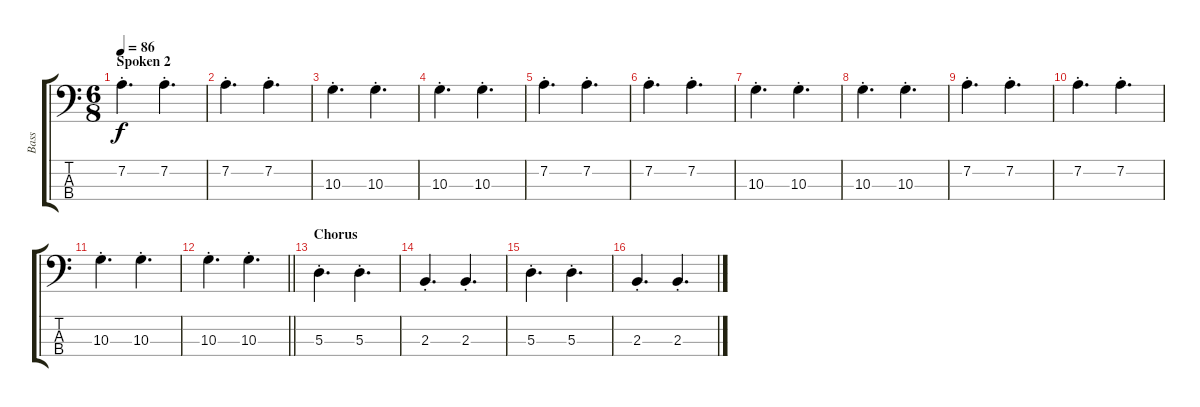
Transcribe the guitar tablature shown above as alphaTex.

\track ("Bass" "Bass") {instrument electricbassfinger}
\staff {score tabs}
\tuning (G2 D2 A1 E1) {hide}
\ts (6 8)
\section ("" "Spoken 2")
\tempo 86
\clef f4
\ks c
7.2{st}.4{d dy f} 7.2{st}.4{d} |
7.2{st}.4{d} 7.2{st}.4{d} |
10.3{st}.4{d} 10.3{st}.4{d} |
10.3{st}.4{d} 10.3{st}.4{d} |
7.2{st}.4{d} 7.2{st}.4{d} |
7.2{st}.4{d} 7.2{st}.4{d} |
10.3{st}.4{d} 10.3{st}.4{d} |
10.3{st}.4{d} 10.3{st}.4{d} |
7.2{st}.4{d} 7.2{st}.4{d} |
7.2{st}.4{d} 7.2{st}.4{d} |
10.3{st}.4{d} 10.3{st}.4{d} |
\barLineRight lightlight
10.3{st}.4{d} 10.3{st}.4{d} |
\section ("" "Chorus")
5.3{st}.4{d} 5.3{st}.4{d} |
2.3{st}.4{d} 2.3{st}.4{d} |
5.3{st}.4{d} 5.3{st}.4{d} |
2.3{st}.4{d} 2.3{st}.4{d}
